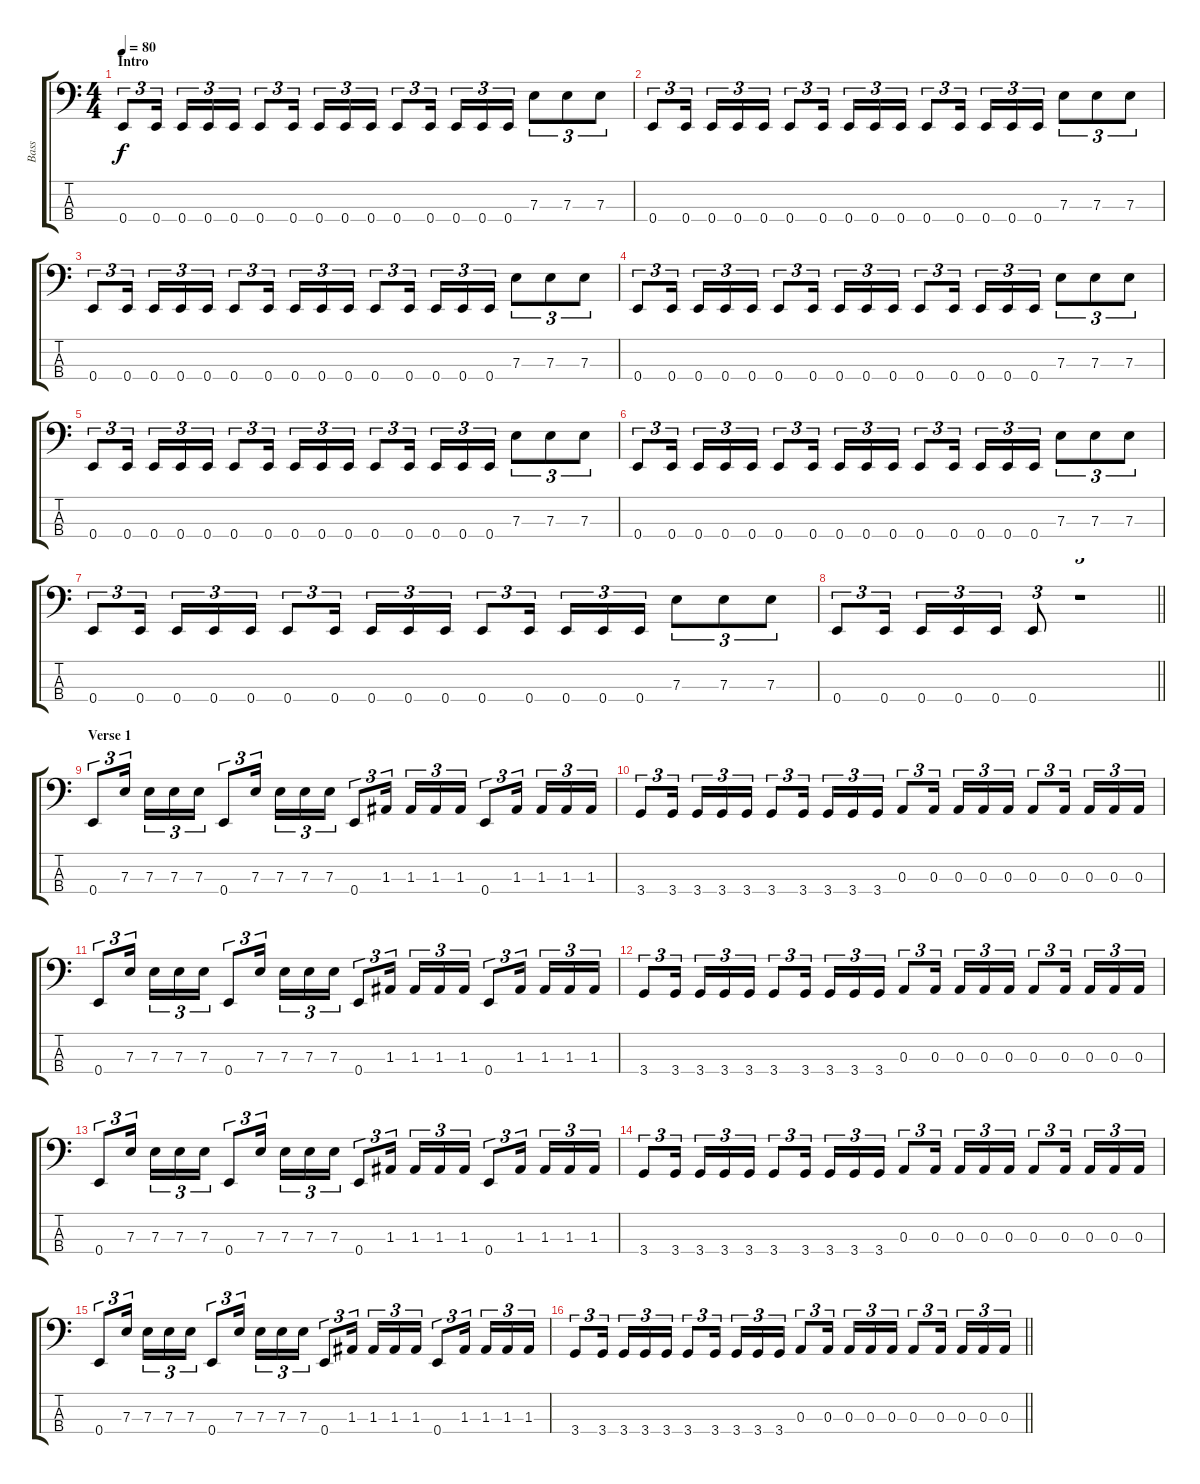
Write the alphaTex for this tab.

\track ("Bass" "Bass") {instrument electricbassfinger}
\staff {score tabs}
\tuning (G2 D2 A1 E1) {hide}
\ts (4 4)
\section ("" "Intro")
\tempo 80
\clef f4
\ks c
0.4.8{tu (3 2) dy f instrument electricbassfinger} 0.4.16{tu (3 2) beam splitsecondary} 0.4.16{tu (3 2)} 0.4.16{tu (3 2)} 0.4.16{tu (3 2)} 0.4.8{tu (3 2)} 0.4.16{tu (3 2) beam splitsecondary} 0.4.16{tu (3 2)} 0.4.16{tu (3 2)} 0.4.16{tu (3 2)} 0.4.8{tu (3 2)} 0.4.16{tu (3 2) beam splitsecondary} 0.4.16{tu (3 2)} 0.4.16{tu (3 2)} 0.4.16{tu (3 2)} 7.3.8{tu (3 2)} 7.3.8{tu (3 2)} 7.3.8{tu (3 2)} |
0.4.8{tu (3 2)} 0.4.16{tu (3 2) beam splitsecondary} 0.4.16{tu (3 2)} 0.4.16{tu (3 2)} 0.4.16{tu (3 2)} 0.4.8{tu (3 2)} 0.4.16{tu (3 2) beam splitsecondary} 0.4.16{tu (3 2)} 0.4.16{tu (3 2)} 0.4.16{tu (3 2)} 0.4.8{tu (3 2)} 0.4.16{tu (3 2) beam splitsecondary} 0.4.16{tu (3 2)} 0.4.16{tu (3 2)} 0.4.16{tu (3 2)} 7.3.8{tu (3 2)} 7.3.8{tu (3 2)} 7.3.8{tu (3 2)} |
0.4.8{tu (3 2)} 0.4.16{tu (3 2) beam splitsecondary} 0.4.16{tu (3 2)} 0.4.16{tu (3 2)} 0.4.16{tu (3 2)} 0.4.8{tu (3 2)} 0.4.16{tu (3 2) beam splitsecondary} 0.4.16{tu (3 2)} 0.4.16{tu (3 2)} 0.4.16{tu (3 2)} 0.4.8{tu (3 2)} 0.4.16{tu (3 2) beam splitsecondary} 0.4.16{tu (3 2)} 0.4.16{tu (3 2)} 0.4.16{tu (3 2)} 7.3.8{tu (3 2)} 7.3.8{tu (3 2)} 7.3.8{tu (3 2)} |
0.4.8{tu (3 2)} 0.4.16{tu (3 2) beam splitsecondary} 0.4.16{tu (3 2)} 0.4.16{tu (3 2)} 0.4.16{tu (3 2)} 0.4.8{tu (3 2)} 0.4.16{tu (3 2) beam splitsecondary} 0.4.16{tu (3 2)} 0.4.16{tu (3 2)} 0.4.16{tu (3 2)} 0.4.8{tu (3 2)} 0.4.16{tu (3 2) beam splitsecondary} 0.4.16{tu (3 2)} 0.4.16{tu (3 2)} 0.4.16{tu (3 2)} 7.3.8{tu (3 2)} 7.3.8{tu (3 2)} 7.3.8{tu (3 2)} |
0.4.8{tu (3 2)} 0.4.16{tu (3 2) beam splitsecondary} 0.4.16{tu (3 2)} 0.4.16{tu (3 2)} 0.4.16{tu (3 2)} 0.4.8{tu (3 2)} 0.4.16{tu (3 2) beam splitsecondary} 0.4.16{tu (3 2)} 0.4.16{tu (3 2)} 0.4.16{tu (3 2)} 0.4.8{tu (3 2)} 0.4.16{tu (3 2) beam splitsecondary} 0.4.16{tu (3 2)} 0.4.16{tu (3 2)} 0.4.16{tu (3 2)} 7.3.8{tu (3 2)} 7.3.8{tu (3 2)} 7.3.8{tu (3 2)} |
0.4.8{tu (3 2)} 0.4.16{tu (3 2) beam splitsecondary} 0.4.16{tu (3 2)} 0.4.16{tu (3 2)} 0.4.16{tu (3 2)} 0.4.8{tu (3 2)} 0.4.16{tu (3 2) beam splitsecondary} 0.4.16{tu (3 2)} 0.4.16{tu (3 2)} 0.4.16{tu (3 2)} 0.4.8{tu (3 2)} 0.4.16{tu (3 2) beam splitsecondary} 0.4.16{tu (3 2)} 0.4.16{tu (3 2)} 0.4.16{tu (3 2)} 7.3.8{tu (3 2)} 7.3.8{tu (3 2)} 7.3.8{tu (3 2)} |
0.4.8{tu (3 2)} 0.4.16{tu (3 2) beam splitsecondary} 0.4.16{tu (3 2)} 0.4.16{tu (3 2)} 0.4.16{tu (3 2)} 0.4.8{tu (3 2)} 0.4.16{tu (3 2) beam splitsecondary} 0.4.16{tu (3 2)} 0.4.16{tu (3 2)} 0.4.16{tu (3 2)} 0.4.8{tu (3 2)} 0.4.16{tu (3 2) beam splitsecondary} 0.4.16{tu (3 2)} 0.4.16{tu (3 2)} 0.4.16{tu (3 2)} 7.3.8{tu (3 2)} 7.3.8{tu (3 2)} 7.3.8{tu (3 2)} |
\barLineRight lightlight
0.4.8{tu (3 2)} 0.4.16{tu (3 2) beam splitsecondary} 0.4.16{tu (3 2)} 0.4.16{tu (3 2)} 0.4.16{tu (3 2)} 0.4.8{tu (3 2)} r.1{tu (3 2)} |
\section ("" "Verse 1")
0.4.8{tu (3 2)} 7.3.16{tu (3 2) beam splitsecondary} 7.3.16{tu (3 2)} 7.3.16{tu (3 2)} 7.3.16{tu (3 2)} 0.4.8{tu (3 2)} 7.3.16{tu (3 2) beam splitsecondary} 7.3.16{tu (3 2)} 7.3.16{tu (3 2)} 7.3.16{tu (3 2)} 0.4.8{tu (3 2)} 1.3.16{tu (3 2) beam splitsecondary} 1.3.16{tu (3 2)} 1.3.16{tu (3 2)} 1.3.16{tu (3 2)} 0.4.8{tu (3 2)} 1.3.16{tu (3 2) beam splitsecondary} 1.3.16{tu (3 2)} 1.3.16{tu (3 2)} 1.3.16{tu (3 2)} |
3.4.8{tu (3 2)} 3.4.16{tu (3 2) beam splitsecondary} 3.4.16{tu (3 2)} 3.4.16{tu (3 2)} 3.4.16{tu (3 2)} 3.4.8{tu (3 2)} 3.4.16{tu (3 2) beam splitsecondary} 3.4.16{tu (3 2)} 3.4.16{tu (3 2)} 3.4.16{tu (3 2)} 0.3.8{tu (3 2)} 0.3.16{tu (3 2) beam splitsecondary} 0.3.16{tu (3 2)} 0.3.16{tu (3 2)} 0.3.16{tu (3 2)} 0.3.8{tu (3 2)} 0.3.16{tu (3 2) beam splitsecondary} 0.3.16{tu (3 2)} 0.3.16{tu (3 2)} 0.3.16{tu (3 2)} |
0.4.8{tu (3 2)} 7.3.16{tu (3 2) beam splitsecondary} 7.3.16{tu (3 2)} 7.3.16{tu (3 2)} 7.3.16{tu (3 2)} 0.4.8{tu (3 2)} 7.3.16{tu (3 2) beam splitsecondary} 7.3.16{tu (3 2)} 7.3.16{tu (3 2)} 7.3.16{tu (3 2)} 0.4.8{tu (3 2)} 1.3.16{tu (3 2) beam splitsecondary} 1.3.16{tu (3 2)} 1.3.16{tu (3 2)} 1.3.16{tu (3 2)} 0.4.8{tu (3 2)} 1.3.16{tu (3 2) beam splitsecondary} 1.3.16{tu (3 2)} 1.3.16{tu (3 2)} 1.3.16{tu (3 2)} |
3.4.8{tu (3 2)} 3.4.16{tu (3 2) beam splitsecondary} 3.4.16{tu (3 2)} 3.4.16{tu (3 2)} 3.4.16{tu (3 2)} 3.4.8{tu (3 2)} 3.4.16{tu (3 2) beam splitsecondary} 3.4.16{tu (3 2)} 3.4.16{tu (3 2)} 3.4.16{tu (3 2)} 0.3.8{tu (3 2)} 0.3.16{tu (3 2) beam splitsecondary} 0.3.16{tu (3 2)} 0.3.16{tu (3 2)} 0.3.16{tu (3 2)} 0.3.8{tu (3 2)} 0.3.16{tu (3 2) beam splitsecondary} 0.3.16{tu (3 2)} 0.3.16{tu (3 2)} 0.3.16{tu (3 2)} |
0.4.8{tu (3 2)} 7.3.16{tu (3 2) beam splitsecondary} 7.3.16{tu (3 2)} 7.3.16{tu (3 2)} 7.3.16{tu (3 2)} 0.4.8{tu (3 2)} 7.3.16{tu (3 2) beam splitsecondary} 7.3.16{tu (3 2)} 7.3.16{tu (3 2)} 7.3.16{tu (3 2)} 0.4.8{tu (3 2)} 1.3.16{tu (3 2) beam splitsecondary} 1.3.16{tu (3 2)} 1.3.16{tu (3 2)} 1.3.16{tu (3 2)} 0.4.8{tu (3 2)} 1.3.16{tu (3 2) beam splitsecondary} 1.3.16{tu (3 2)} 1.3.16{tu (3 2)} 1.3.16{tu (3 2)} |
3.4.8{tu (3 2)} 3.4.16{tu (3 2) beam splitsecondary} 3.4.16{tu (3 2)} 3.4.16{tu (3 2)} 3.4.16{tu (3 2)} 3.4.8{tu (3 2)} 3.4.16{tu (3 2) beam splitsecondary} 3.4.16{tu (3 2)} 3.4.16{tu (3 2)} 3.4.16{tu (3 2)} 0.3.8{tu (3 2)} 0.3.16{tu (3 2) beam splitsecondary} 0.3.16{tu (3 2)} 0.3.16{tu (3 2)} 0.3.16{tu (3 2)} 0.3.8{tu (3 2)} 0.3.16{tu (3 2) beam splitsecondary} 0.3.16{tu (3 2)} 0.3.16{tu (3 2)} 0.3.16{tu (3 2)} |
0.4.8{tu (3 2)} 7.3.16{tu (3 2) beam splitsecondary} 7.3.16{tu (3 2)} 7.3.16{tu (3 2)} 7.3.16{tu (3 2)} 0.4.8{tu (3 2)} 7.3.16{tu (3 2) beam splitsecondary} 7.3.16{tu (3 2)} 7.3.16{tu (3 2)} 7.3.16{tu (3 2)} 0.4.8{tu (3 2)} 1.3.16{tu (3 2) beam splitsecondary} 1.3.16{tu (3 2)} 1.3.16{tu (3 2)} 1.3.16{tu (3 2)} 0.4.8{tu (3 2)} 1.3.16{tu (3 2) beam splitsecondary} 1.3.16{tu (3 2)} 1.3.16{tu (3 2)} 1.3.16{tu (3 2)} |
\barLineRight lightlight
3.4.8{tu (3 2)} 3.4.16{tu (3 2) beam splitsecondary} 3.4.16{tu (3 2)} 3.4.16{tu (3 2)} 3.4.16{tu (3 2)} 3.4.8{tu (3 2)} 3.4.16{tu (3 2) beam splitsecondary} 3.4.16{tu (3 2)} 3.4.16{tu (3 2)} 3.4.16{tu (3 2)} 0.3.8{tu (3 2)} 0.3.16{tu (3 2) beam splitsecondary} 0.3.16{tu (3 2)} 0.3.16{tu (3 2)} 0.3.16{tu (3 2)} 0.3.8{tu (3 2)} 0.3.16{tu (3 2) beam splitsecondary} 0.3.16{tu (3 2)} 0.3.16{tu (3 2)} 0.3.16{tu (3 2)}
